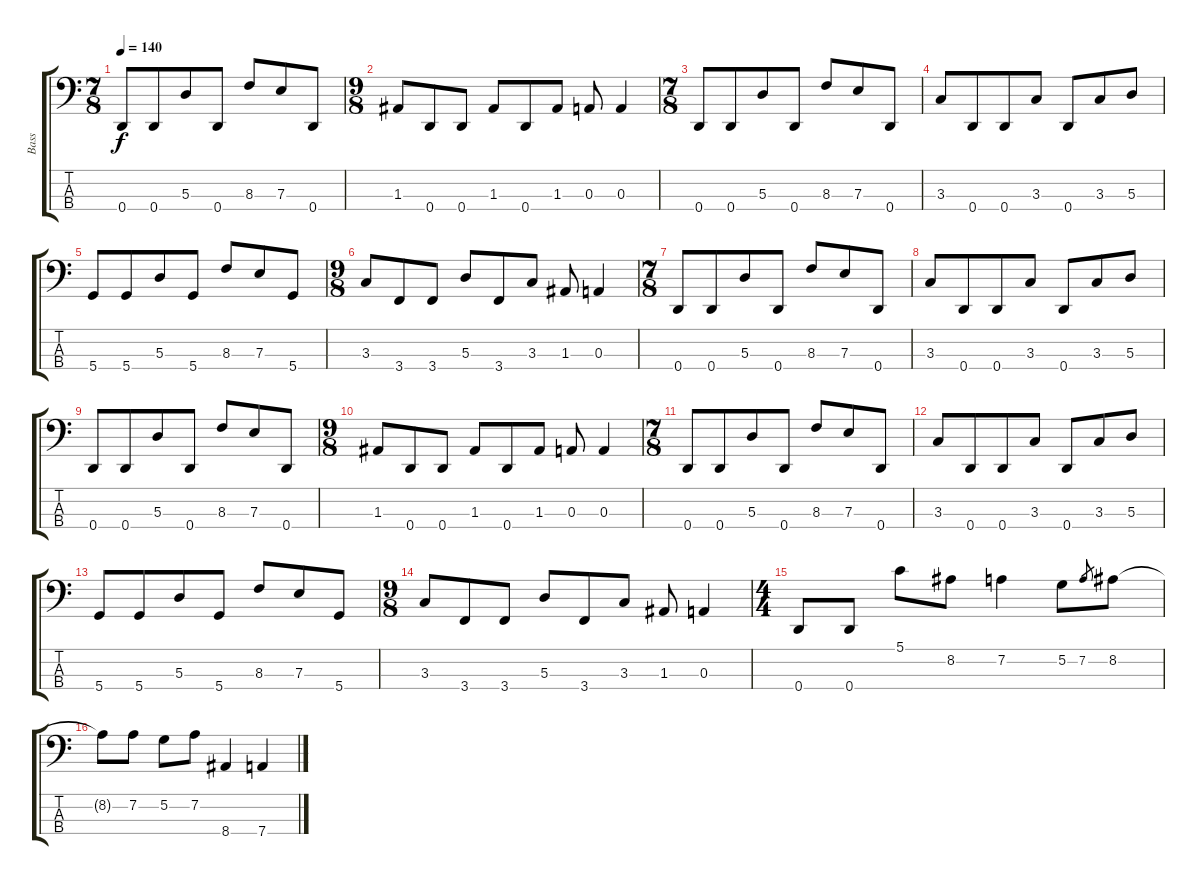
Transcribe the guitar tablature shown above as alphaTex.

\track ("Bass" "Bass") {instrument electricbassfinger}
\staff {score tabs}
\tuning (G2 D2 A1 D1) {hide}
\ts (7 8)
\tempo 140
\clef f4
\ks c
0.4.8{dy f} 0.4.8 5.3.8 0.4.8 8.3.8 7.3.8 0.4.8 |
\ts (9 8)
1.3.8 0.4.8 0.4.8 1.3.8 0.4.8 1.3.8 0.3.8 0.3.4 |
\ts (7 8)
0.4.8 0.4.8 5.3.8 0.4.8 8.3.8 7.3.8 0.4.8 |
3.3.8 0.4.8 0.4.8 3.3.8 0.4.8 3.3.8 5.3.8 |
5.4.8 5.4.8 5.3.8 5.4.8 8.3.8 7.3.8 5.4.8 |
\ts (9 8)
3.3.8 3.4.8 3.4.8 5.3.8 3.4.8 3.3.8 1.3.8 0.3.4 |
\ts (7 8)
0.4.8 0.4.8 5.3.8 0.4.8 8.3.8 7.3.8 0.4.8 |
3.3.8 0.4.8 0.4.8 3.3.8 0.4.8 3.3.8 5.3.8 |
0.4.8 0.4.8 5.3.8 0.4.8 8.3.8 7.3.8 0.4.8 |
\ts (9 8)
1.3.8 0.4.8 0.4.8 1.3.8 0.4.8 1.3.8 0.3.8 0.3.4 |
\ts (7 8)
0.4.8 0.4.8 5.3.8 0.4.8 8.3.8 7.3.8 0.4.8 |
3.3.8 0.4.8 0.4.8 3.3.8 0.4.8 3.3.8 5.3.8 |
5.4.8 5.4.8 5.3.8 5.4.8 8.3.8 7.3.8 5.4.8 |
\ts (9 8)
3.3.8 3.4.8 3.4.8 5.3.8 3.4.8 3.3.8 1.3.8 0.3.4 |
\ts (4 4)
0.4.8 0.4.8 5.1.8 8.2.8 7.2.4 5.2.8 7.2.8{gr} 8.2.8 |
8.2{t}.8 7.2.8 5.2.8 7.2.8 8.4.4 7.4.4
